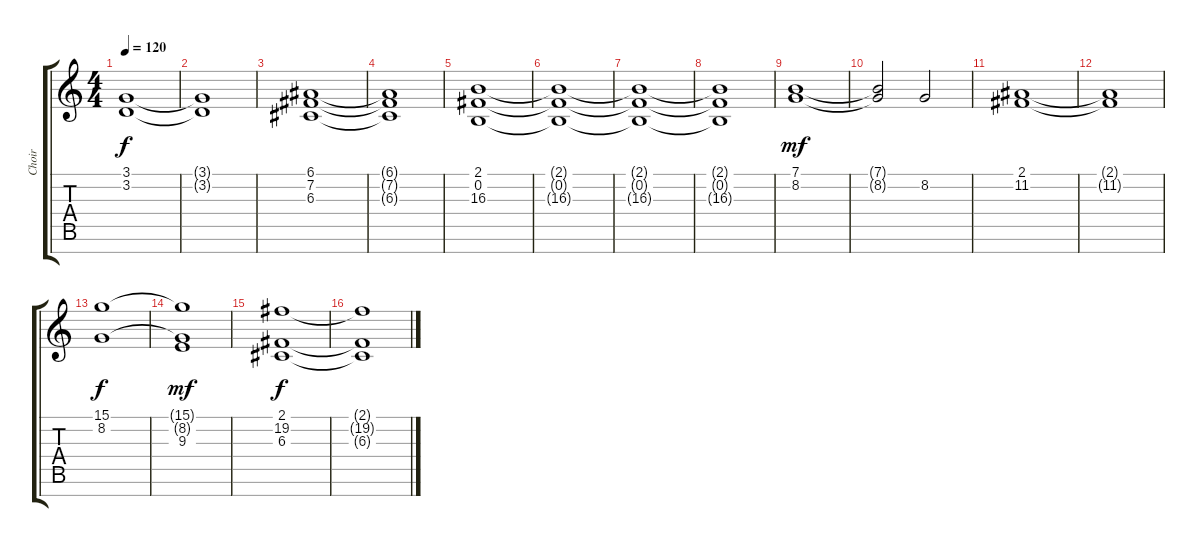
\track ("Choir" "Choir") {instrument choiraahs}
\staff {score tabs}
\tuning (E4 B3 G3 D3 A2 E2 B1) {hide}
\ts (4 4)
\tempo 120
\clef g2
\ks c
(3.1 3.2).1{dy f} |
(3.1{t} 3.2{t}).1 |
(6.1 7.2 6.3).1 |
(6.1{t} 7.2{t} 6.3{t}).1 |
(2.1 0.2 16.3).1 |
(2.1{t} 0.2{t} 16.3{t}).1 |
(2.1{t} 0.2{t} 16.3{t}).1 |
(2.1{t} 0.2{t} 16.3{t}).1 |
(7.1 8.2).1{dy mf} |
(7.1{t} 8.2{t}).2 8.2.2 |
(2.1 11.2).1 |
(2.1{t} 11.2{t}).1 |
(15.1 8.2).1{dy f} |
(15.1{t} 8.2{t} 9.3).1{dy mf} |
(2.1 19.2 6.3).1{dy f} |
(2.1{t} 19.2{t} 6.3{t}).1
